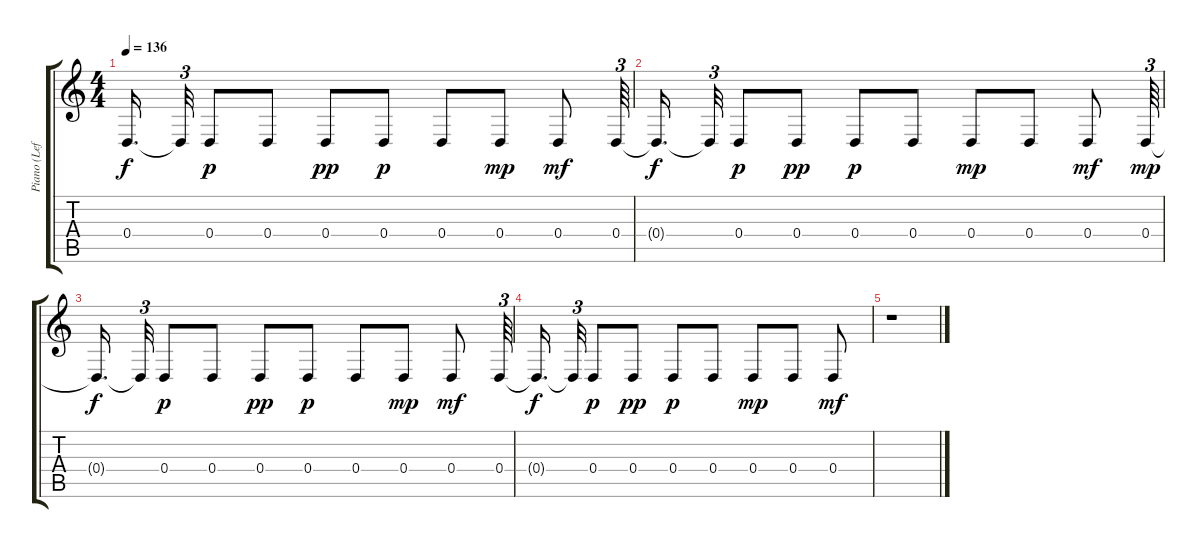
\track ("Piano (Left Hand)" "Piano (Lef") {instrument acousticgrandpiano}
\staff {score tabs}
\tuning (E4 B3 G3 D3 A2 E2) {hide}
\ts (4 4)
\tempo 136
\clef g2
\ks c
0.4{t}.16{d dy f beam splitsecondary} 0.4{t}.32{tu (3 2)} 0.4.8{dy p} 0.4.8 0.4.8{dy pp} 0.4.8{dy p} 0.4.8 0.4.8{dy mp} 0.4.8{dy mf} 0.4.64{tu (3 2)} |
0.4{t}.16{d dy f beam splitsecondary} 0.4{t}.32{tu (3 2)} 0.4.8{dy p} 0.4.8{dy pp} 0.4.8{dy p} 0.4.8 0.4.8{dy mp} 0.4.8 0.4.8{dy mf} 0.4.64{tu (3 2) dy mp} |
0.4{t}.16{d dy f beam splitsecondary} 0.4{t}.32{tu (3 2)} 0.4.8{dy p} 0.4.8 0.4.8{dy pp} 0.4.8{dy p} 0.4.8 0.4.8{dy mp} 0.4.8{dy mf} 0.4.64{tu (3 2)} |
0.4{t}.16{d dy f beam splitsecondary} 0.4{t}.32{tu (3 2)} 0.4.8{dy p} 0.4.8{dy pp} 0.4.8{dy p} 0.4.8 0.4.8{dy mp} 0.4.8 0.4.8{dy mf} |
r.1
